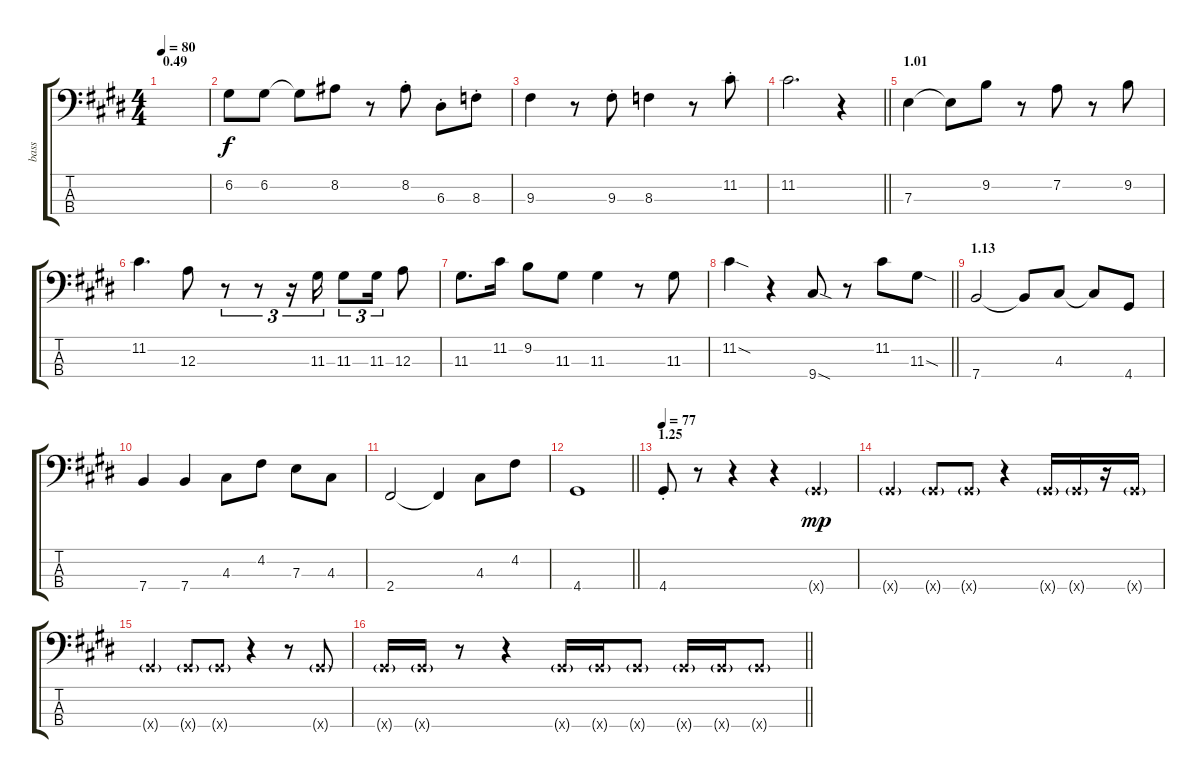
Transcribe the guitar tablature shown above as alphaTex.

\track ("bass" "bass") {instrument electricbassfinger}
\staff {score tabs}
\tuning (G2 D2 A1 E1) {hide}
\ts (4 4)
\section ("" "0.49")
\tempo 80
\clef f4
\ks e
|
6.2.8 6.2.8 6.2{t}.8 8.2.8 r.8 8.2{st}.8 6.3{st}.8 8.3{st}.8 |
9.3.4 r.8 9.3{st}.8 8.3.4 r.8 11.2{st}.8 |
\barLineRight lightlight
11.2.2{d} r.4 |
\section ("" "1.01")
7.3.4 7.3{t}.8 9.2.8 r.8 7.2.8 r.8 9.2.8 |
11.2.4{d} 12.3.8 r.8{tu (3 2)} r.8{tu (3 2)} r.16{tu (3 2)} 11.3.16{tu (3 2)} 11.3.8{tu (3 2)} 11.3.16{tu (3 2)} 12.3.8 |
11.3.8{d} 11.2.16 9.2.8 11.3.8 11.3.4 r.8 11.3.8 |
\barLineRight lightlight
11.2{sod}.4 r.4 9.4{sod}.8 r.8 11.2.8 11.3{sod}.8 |
\section ("" "1.13")
7.4.2 7.4{t}.8 4.3.8 4.3{t}.8 4.4.8 |
7.4.4 7.4.4 4.3.8 4.2.8 7.3.8 4.3.8 |
2.4.2 2.4{t}.4 4.3.8 4.2.8 |
\barLineRight lightlight
4.4.1 |
\section ("" "1.25")
\tempo 77
4.4{st}.8 r.8 r.4 r.4 4.4{g x}.4{dy mp} |
4.4{g x}.4 4.4{g x}.8 4.4{g x}.8 r.4 4.4{g x}.16 4.4{g x}.16 r.16 4.4{g x}.16 |
4.4{g x}.4 4.4{g x}.8 4.4{g x}.8 r.4 r.8 4.4{g x}.8 |
\barLineRight lightlight
4.4{g x}.16 4.4{g x}.16 r.8 r.4 4.4{g x}.16 4.4{g x}.16 4.4{g x}.8 4.4{g x}.16 4.4{g x}.16 4.4{g x}.8
